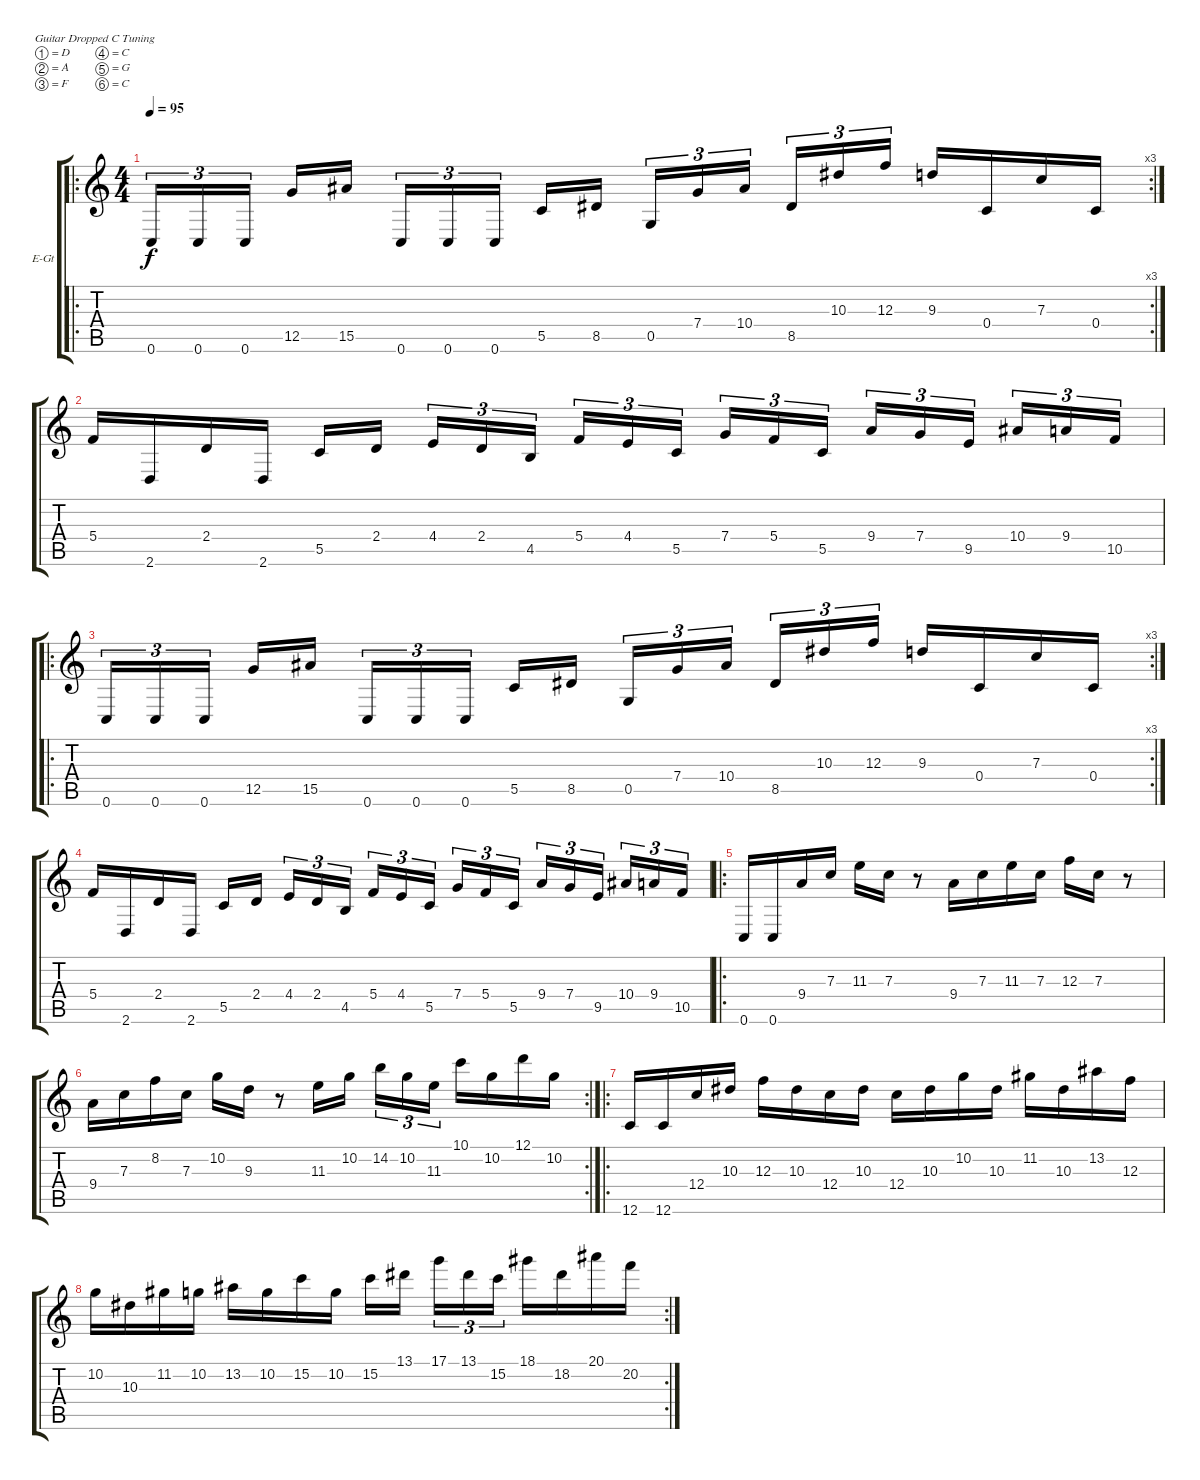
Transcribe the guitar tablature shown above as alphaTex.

\bracketExtendMode groupsimilarinstruments
\firstSystemTrackNameOrientation horizontal
\otherSystemsTrackNameOrientation horizontal
\track ("Distorto" "E-Gt") {solo instrument distortionguitar}
\staff {score tabs}
\tuning (D4 A3 F3 C3 G2 C2)
\ro
\rc 3
\ts (4 4)
\tempo 95
\clef g2
\ks c
0.6.16{tu (3 2) dy f} 0.6.16{tu (3 2)} 0.6.16{tu (3 2)} 12.5.16 15.5.16 0.6.16{tu (3 2)} 0.6.16{tu (3 2)} 0.6.16{tu (3 2)} 5.5.16 8.5.16 0.5.16{tu (3 2)} 7.4.16{tu (3 2)} 10.4.16{tu (3 2)} 8.5.16{tu (3 2)} 10.3.16{tu (3 2)} 12.3.16{tu (3 2)} 9.3.16 0.4.16 7.3.16 0.4.16 |
5.4.16 2.6.16 2.4.16 2.6.16 5.5.16 2.4.16 4.4.16{tu (3 2)} 2.4.16{tu (3 2)} 4.5.16{tu (3 2)} 5.4.16{tu (3 2)} 4.4.16{tu (3 2)} 5.5.16{tu (3 2)} 7.4.16{tu (3 2)} 5.4.16{tu (3 2)} 5.5.16{tu (3 2)} 9.4.16{tu (3 2)} 7.4.16{tu (3 2)} 9.5.16{tu (3 2)} 10.4.16{tu (3 2)} 9.4.16{tu (3 2)} 10.5.16{tu (3 2)} |
\ro
\rc 3
0.6.16{tu (3 2)} 0.6.16{tu (3 2)} 0.6.16{tu (3 2)} 12.5.16 15.5.16 0.6.16{tu (3 2)} 0.6.16{tu (3 2)} 0.6.16{tu (3 2)} 5.5.16 8.5.16 0.5.16{tu (3 2)} 7.4.16{tu (3 2)} 10.4.16{tu (3 2)} 8.5.16{tu (3 2)} 10.3.16{tu (3 2)} 12.3.16{tu (3 2)} 9.3.16 0.4.16 7.3.16 0.4.16 |
5.4.16 2.6.16 2.4.16 2.6.16 5.5.16 2.4.16 4.4.16{tu (3 2)} 2.4.16{tu (3 2)} 4.5.16{tu (3 2)} 5.4.16{tu (3 2)} 4.4.16{tu (3 2)} 5.5.16{tu (3 2)} 7.4.16{tu (3 2)} 5.4.16{tu (3 2)} 5.5.16{tu (3 2)} 9.4.16{tu (3 2)} 7.4.16{tu (3 2)} 9.5.16{tu (3 2)} 10.4.16{tu (3 2)} 9.4.16{tu (3 2)} 10.5.16{tu (3 2)} |
\ro
0.6.16 0.6.16 9.4.16 7.3.16 11.3.16 7.3.16 r.8 9.4.16 7.3.16 11.3.16 7.3.16 12.3.16 7.3.16 r.8 |
\rc 2
9.4.16 7.3.16 8.2.16 7.3.16 10.2.16 9.3.16 r.8 11.3.16 10.2.16 14.2.16{tu (3 2)} 10.2.16{tu (3 2)} 11.3.16{tu (3 2)} 10.1.16 10.2.16 12.1.16 10.2.16 |
\ro
12.6.16 12.6.16 12.4.16 10.3.16 12.3.16 10.3.16 12.4.16 10.3.16 12.4.16 10.3.16 10.2.16 10.3.16 11.2.16 10.3.16 13.2.16 12.3.16 |
\rc 2
10.2.16 10.3.16 11.2.16 10.2.16 13.2.16 10.2.16 15.2.16 10.2.16 15.2.16 13.1.16 17.1.16{tu (3 2)} 13.1.16{tu (3 2)} 15.2.16{tu (3 2)} 18.1.16 18.2.16 20.1.16 20.2.16
